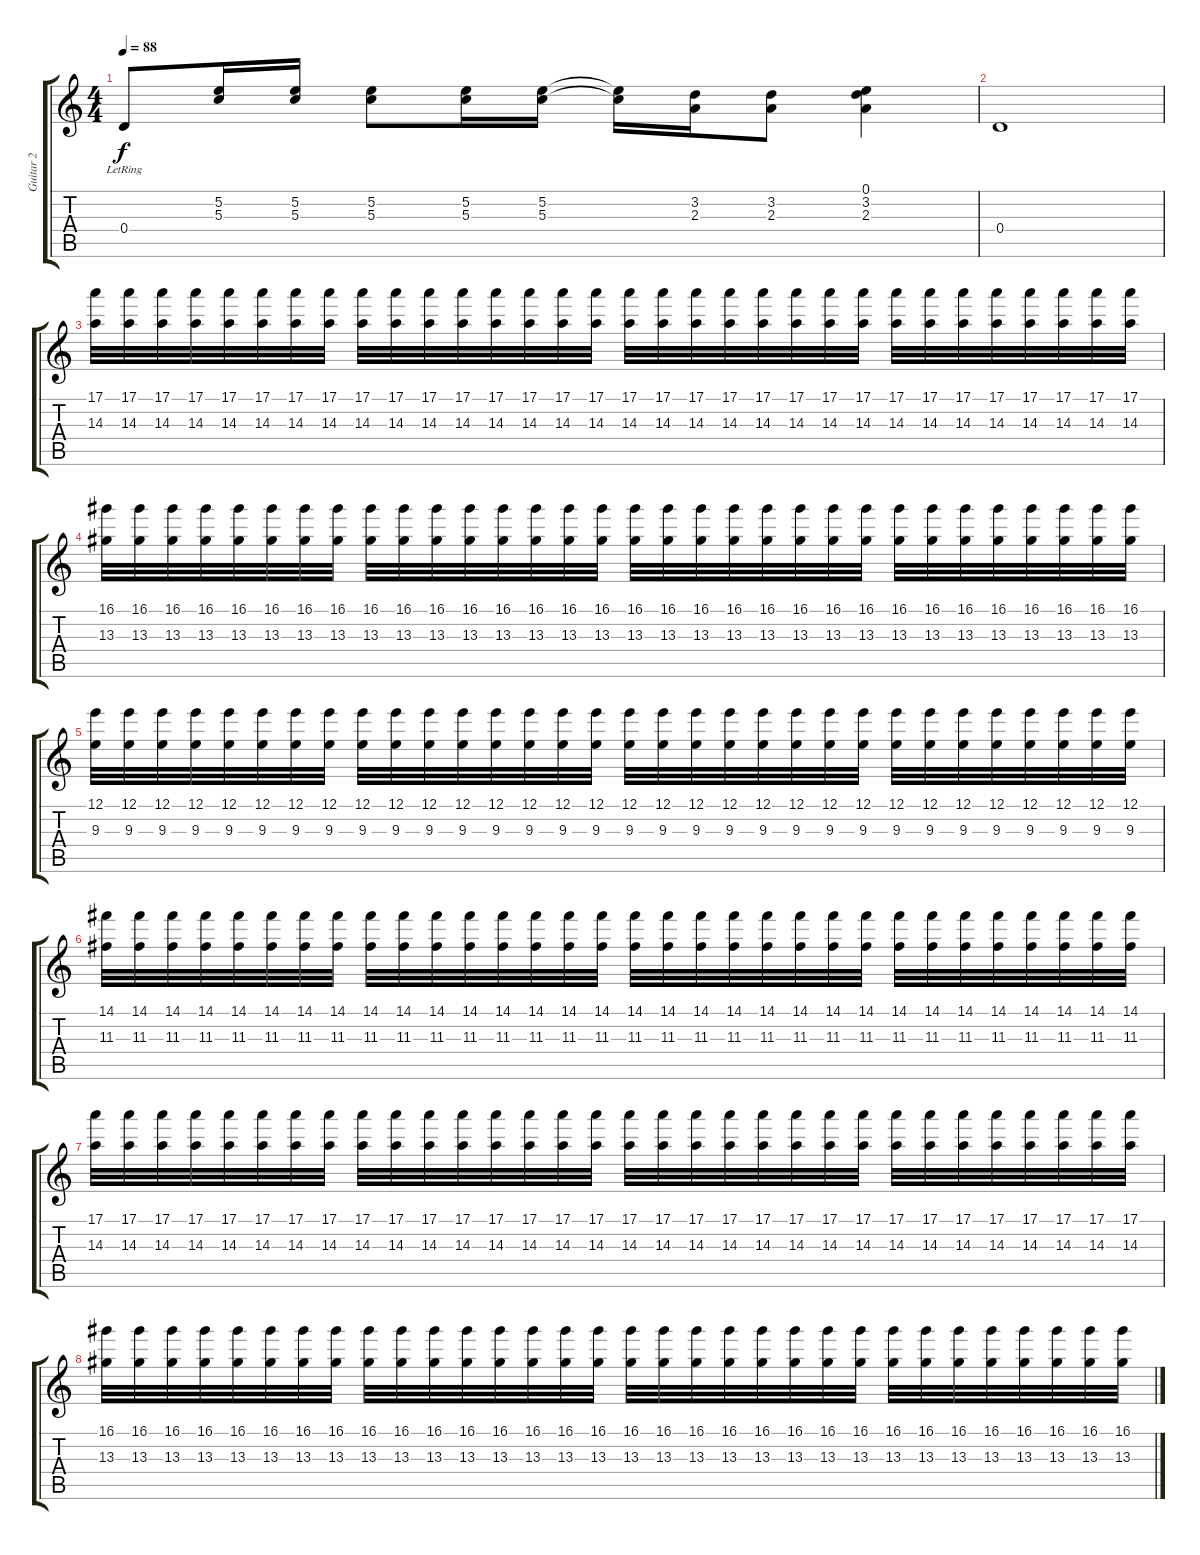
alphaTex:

\track ("Guitar 2" "Guitar 2") {instrument overdrivenguitar}
\staff {score tabs}
\tuning (E4 B3 G3 D3 A2 D2) {hide}
\ts (4 4)
\tempo 88
\clef g2
\ks c
0.4{lr}.8{dy f} (5.2 5.3).16 (5.2 5.3).16 (5.2 5.3).8 (5.2 5.3).16 (5.2 5.3).16 (5.2{t} 5.3{t}).16 (3.2 2.3).16 (3.2 2.3).8 (0.1 3.2 2.3).4 |
0.4.1 |
(17.1 14.3).32 (17.1 14.3).32 (17.1 14.3).32 (17.1 14.3).32 (17.1 14.3).32 (17.1 14.3).32 (17.1 14.3).32 (17.1 14.3).32 (17.1 14.3).32 (17.1 14.3).32 (17.1 14.3).32 (17.1 14.3).32 (17.1 14.3).32 (17.1 14.3).32 (17.1 14.3).32 (17.1 14.3).32 (17.1 14.3).32 (17.1 14.3).32 (17.1 14.3).32 (17.1 14.3).32 (17.1 14.3).32 (17.1 14.3).32 (17.1 14.3).32 (17.1 14.3).32 (17.1 14.3).32 (17.1 14.3).32 (17.1 14.3).32 (17.1 14.3).32 (17.1 14.3).32 (17.1 14.3).32 (17.1 14.3).32 (17.1 14.3).32 |
(16.1 13.3).32 (16.1 13.3).32 (16.1 13.3).32 (16.1 13.3).32 (16.1 13.3).32 (16.1 13.3).32 (16.1 13.3).32 (16.1 13.3).32 (16.1 13.3).32 (16.1 13.3).32 (16.1 13.3).32 (16.1 13.3).32 (16.1 13.3).32 (16.1 13.3).32 (16.1 13.3).32 (16.1 13.3).32 (16.1 13.3).32 (16.1 13.3).32 (16.1 13.3).32 (16.1 13.3).32 (16.1 13.3).32 (16.1 13.3).32 (16.1 13.3).32 (16.1 13.3).32 (16.1 13.3).32 (16.1 13.3).32 (16.1 13.3).32 (16.1 13.3).32 (16.1 13.3).32 (16.1 13.3).32 (16.1 13.3).32 (16.1 13.3).32 |
(12.1 9.3).32 (12.1 9.3).32 (12.1 9.3).32 (12.1 9.3).32 (12.1 9.3).32 (12.1 9.3).32 (12.1 9.3).32 (12.1 9.3).32 (12.1 9.3).32 (12.1 9.3).32 (12.1 9.3).32 (12.1 9.3).32 (12.1 9.3).32 (12.1 9.3).32 (12.1 9.3).32 (12.1 9.3).32 (12.1 9.3).32 (12.1 9.3).32 (12.1 9.3).32 (12.1 9.3).32 (12.1 9.3).32 (12.1 9.3).32 (12.1 9.3).32 (12.1 9.3).32 (12.1 9.3).32 (12.1 9.3).32 (12.1 9.3).32 (12.1 9.3).32 (12.1 9.3).32 (12.1 9.3).32 (12.1 9.3).32 (12.1 9.3).32 |
(14.1 11.3).32 (14.1 11.3).32 (14.1 11.3).32 (14.1 11.3).32 (14.1 11.3).32 (14.1 11.3).32 (14.1 11.3).32 (14.1 11.3).32 (14.1 11.3).32 (14.1 11.3).32 (14.1 11.3).32 (14.1 11.3).32 (14.1 11.3).32 (14.1 11.3).32 (14.1 11.3).32 (14.1 11.3).32 (14.1 11.3).32 (14.1 11.3).32 (14.1 11.3).32 (14.1 11.3).32 (14.1 11.3).32 (14.1 11.3).32 (14.1 11.3).32 (14.1 11.3).32 (14.1 11.3).32 (14.1 11.3).32 (14.1 11.3).32 (14.1 11.3).32 (14.1 11.3).32 (14.1 11.3).32 (14.1 11.3).32 (14.1 11.3).32 |
(17.1 14.3).32 (17.1 14.3).32 (17.1 14.3).32 (17.1 14.3).32 (17.1 14.3).32 (17.1 14.3).32 (17.1 14.3).32 (17.1 14.3).32 (17.1 14.3).32 (17.1 14.3).32 (17.1 14.3).32 (17.1 14.3).32 (17.1 14.3).32 (17.1 14.3).32 (17.1 14.3).32 (17.1 14.3).32 (17.1 14.3).32 (17.1 14.3).32 (17.1 14.3).32 (17.1 14.3).32 (17.1 14.3).32 (17.1 14.3).32 (17.1 14.3).32 (17.1 14.3).32 (17.1 14.3).32 (17.1 14.3).32 (17.1 14.3).32 (17.1 14.3).32 (17.1 14.3).32 (17.1 14.3).32 (17.1 14.3).32 (17.1 14.3).32 |
(16.1 13.3).32 (16.1 13.3).32 (16.1 13.3).32 (16.1 13.3).32 (16.1 13.3).32 (16.1 13.3).32 (16.1 13.3).32 (16.1 13.3).32 (16.1 13.3).32 (16.1 13.3).32 (16.1 13.3).32 (16.1 13.3).32 (16.1 13.3).32 (16.1 13.3).32 (16.1 13.3).32 (16.1 13.3).32 (16.1 13.3).32 (16.1 13.3).32 (16.1 13.3).32 (16.1 13.3).32 (16.1 13.3).32 (16.1 13.3).32 (16.1 13.3).32 (16.1 13.3).32 (16.1 13.3).32 (16.1 13.3).32 (16.1 13.3).32 (16.1 13.3).32 (16.1 13.3).32 (16.1 13.3).32 (16.1 13.3).32 (16.1 13.3).32
